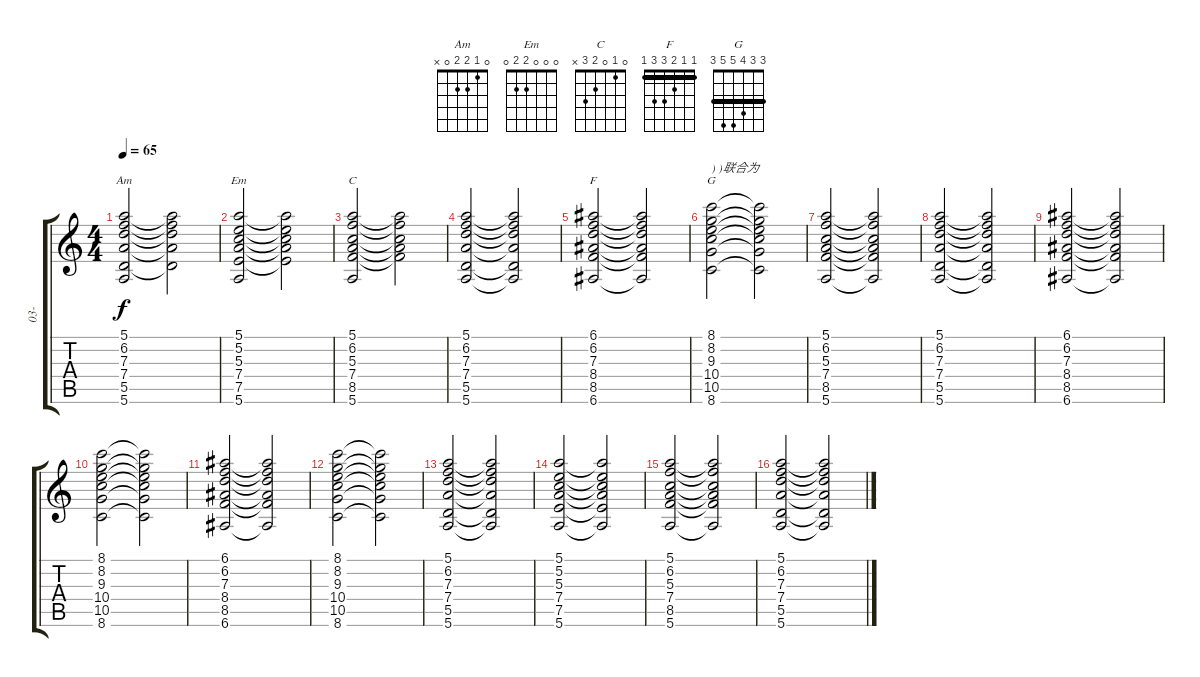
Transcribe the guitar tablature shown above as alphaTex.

\track ("03-" "03-") {instrument electricbassfinger}
\staff {score tabs}
\tuning (E4 B3 G3 D3 A2 E2) {hide}
\chord ("Am" 0 1 2 2 0 x)
\chord ("Em" 0 0 0 2 2 0)
\chord ("C" 0 1 0 2 3 x)
\chord ("F" 1 1 2 3 3 1) {barre 1}
\chord ("G" 3 3 4 5 5 3) {barre 3}
\ts (4 4)
\tempo 65
\clef g2
\ks c
(5.1 6.2 7.3 7.4 5.5 5.6).2{ch "Am" dy f} (5.1{t} 6.2{t} 7.3{t} 7.4{t} 5.5{t}).2 |
(5.1 5.2 5.3 7.4 7.5 5.6).2{ch "Em"} (5.1{t} 5.2{t} 5.3{t} 7.4{t} 7.5{t}).2 |
(5.1 6.2 5.3 7.4 8.5 5.6).2{ch "C"} (5.1{t} 6.2{t} 5.3{t} 7.4{t} 8.5{t}).2 |
(5.1 6.2 7.3 7.4 5.5 5.6).2 (5.1{t} 6.2{t} 7.3{t} 7.4{t} 5.5{t} 5.6{t}).2 |
(6.1 6.2 7.3 8.4 8.5 6.6).2{ch "F"} (6.1{t} 6.2{t} 7.3{t} 8.4{t} 8.5{t} 6.6{t}).2 |
(8.1 8.2 9.3 10.4 10.5 8.6).2{ch "G" txt ") )联合为"} (8.1{t} 8.2{t} 9.3{t} 10.4{t} 10.5{t} 8.6{t}).2 |
(5.1 6.2 5.3 7.4 8.5 5.6).2 (5.1{t} 6.2{t} 5.3{t} 7.4{t} 8.5{t} 5.6{t}).2 |
(5.1 6.2 7.3 7.4 5.5 5.6).2 (5.1{t} 6.2{t} 7.3{t} 7.4{t} 5.5{t} 5.6{t}).2 |
(6.1 6.2 7.3 8.4 8.5 6.6).2 (6.1{t} 6.2{t} 7.3{t} 8.4{t} 8.5{t} 6.6{t}).2 |
(8.1 8.2 9.3 10.4 10.5 8.6).2 (8.1{t} 8.2{t} 9.3{t} 10.4{t} 10.5{t} 8.6{t}).2 |
(6.1 6.2 7.3 8.4 8.5 6.6).2 (6.1{t} 6.2{t} 7.3{t} 8.4{t} 8.5{t} 6.6{t}).2 |
(8.1 8.2 9.3 10.4 10.5 8.6).2 (8.1{t} 8.2{t} 9.3{t} 10.4{t} 10.5{t} 8.6{t}).2 |
(5.1 6.2 7.3 7.4 5.5 5.6).2 (5.1{t} 6.2{t} 7.3{t} 7.4{t} 5.5{t} 5.6{t}).2 |
(5.1 5.2 5.3 7.4 7.5 5.6).2 (5.1{t} 5.2{t} 5.3{t} 7.4{t} 7.5{t} 5.6{t}).2 |
(5.1 6.2 5.3 7.4 8.5 5.6).2 (5.1{t} 6.2{t} 5.3{t} 7.4{t} 8.5{t} 5.6{t}).2 |
(5.1 6.2 7.3 7.4 5.5 5.6).2 (5.1{t} 6.2{t} 7.3{t} 7.4{t} 5.5{t} 5.6{t}).2
